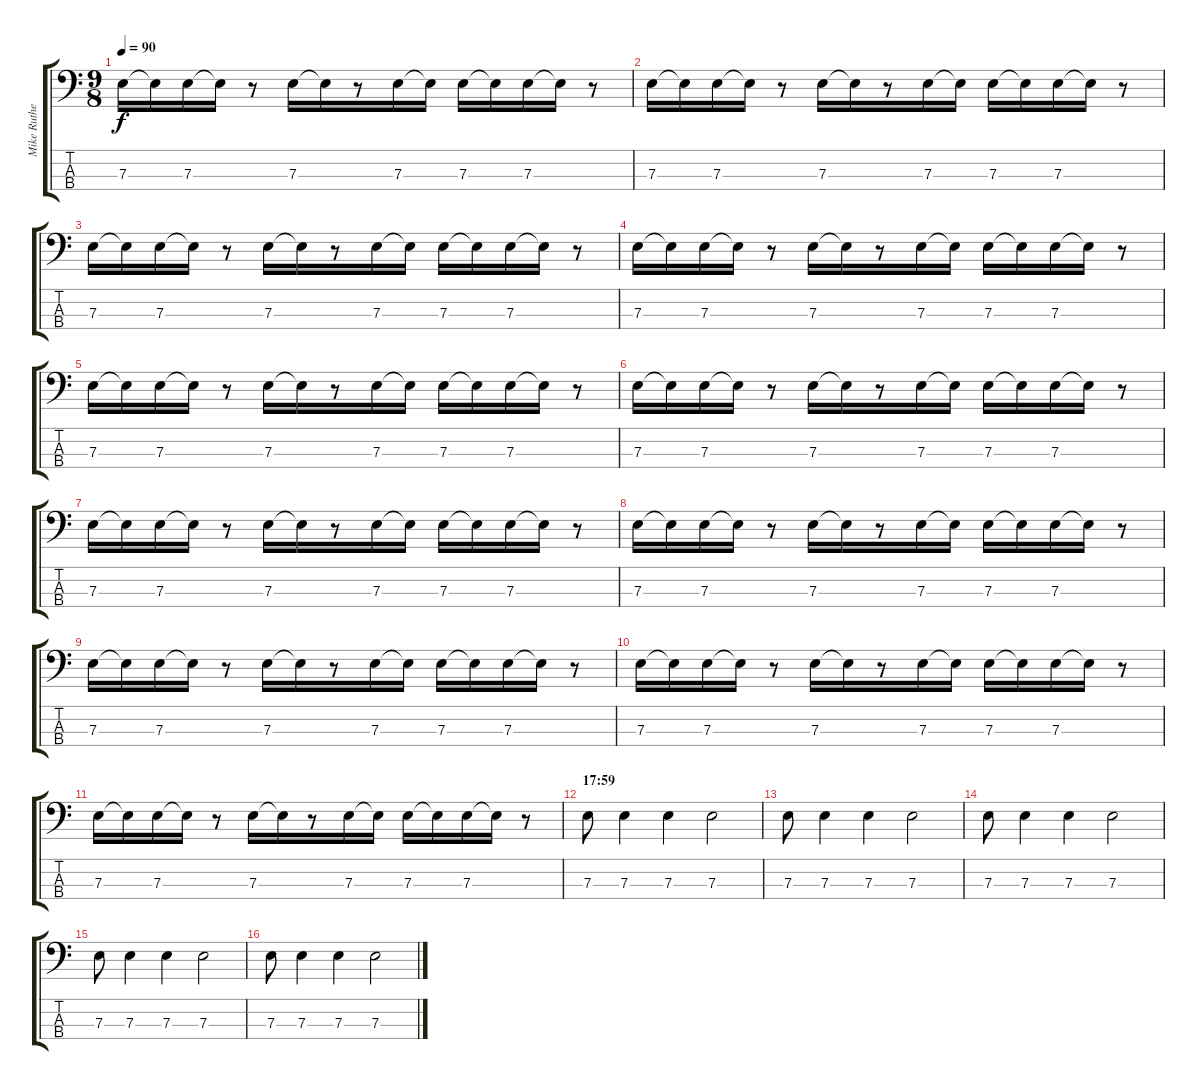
\track ("Mike Rutherford (bass)" "Mike Ruthe") {instrument electricbassfinger}
\staff {score tabs}
\tuning (G2 D2 A1 E1) {hide}
\ts (9 8)
\tempo 90
\clef f4
\ks c
7.3.16{dy f} 7.3{t}.16 7.3.16 7.3{t}.16 r.8 7.3.16 7.3{t}.16 r.8 7.3.16 7.3{t}.16 7.3.16 7.3{t}.16 7.3.16 7.3{t}.16 r.8 |
7.3.16 7.3{t}.16 7.3.16 7.3{t}.16 r.8 7.3.16 7.3{t}.16 r.8 7.3.16 7.3{t}.16 7.3.16 7.3{t}.16 7.3.16 7.3{t}.16 r.8 |
7.3.16 7.3{t}.16 7.3.16 7.3{t}.16 r.8 7.3.16 7.3{t}.16 r.8 7.3.16 7.3{t}.16 7.3.16 7.3{t}.16 7.3.16 7.3{t}.16 r.8 |
7.3.16 7.3{t}.16 7.3.16 7.3{t}.16 r.8 7.3.16 7.3{t}.16 r.8 7.3.16 7.3{t}.16 7.3.16 7.3{t}.16 7.3.16 7.3{t}.16 r.8 |
7.3.16 7.3{t}.16 7.3.16 7.3{t}.16 r.8 7.3.16 7.3{t}.16 r.8 7.3.16 7.3{t}.16 7.3.16 7.3{t}.16 7.3.16 7.3{t}.16 r.8 |
7.3.16 7.3{t}.16 7.3.16 7.3{t}.16 r.8 7.3.16 7.3{t}.16 r.8 7.3.16 7.3{t}.16 7.3.16 7.3{t}.16 7.3.16 7.3{t}.16 r.8 |
7.3.16 7.3{t}.16 7.3.16 7.3{t}.16 r.8 7.3.16 7.3{t}.16 r.8 7.3.16 7.3{t}.16 7.3.16 7.3{t}.16 7.3.16 7.3{t}.16 r.8 |
7.3.16 7.3{t}.16 7.3.16 7.3{t}.16 r.8 7.3.16 7.3{t}.16 r.8 7.3.16 7.3{t}.16 7.3.16 7.3{t}.16 7.3.16 7.3{t}.16 r.8 |
7.3.16 7.3{t}.16 7.3.16 7.3{t}.16 r.8 7.3.16 7.3{t}.16 r.8 7.3.16 7.3{t}.16 7.3.16 7.3{t}.16 7.3.16 7.3{t}.16 r.8 |
7.3.16 7.3{t}.16 7.3.16 7.3{t}.16 r.8 7.3.16 7.3{t}.16 r.8 7.3.16 7.3{t}.16 7.3.16 7.3{t}.16 7.3.16 7.3{t}.16 r.8 |
7.3.16 7.3{t}.16 7.3.16 7.3{t}.16 r.8 7.3.16 7.3{t}.16 r.8 7.3.16 7.3{t}.16 7.3.16 7.3{t}.16 7.3.16 7.3{t}.16 r.8 |
\section ("" "17:59")
7.3.8 7.3.4 7.3.4 7.3.2 |
7.3.8 7.3.4 7.3.4 7.3.2 |
7.3.8 7.3.4 7.3.4 7.3.2 |
7.3.8 7.3.4 7.3.4 7.3.2 |
7.3.8 7.3.4 7.3.4 7.3.2
